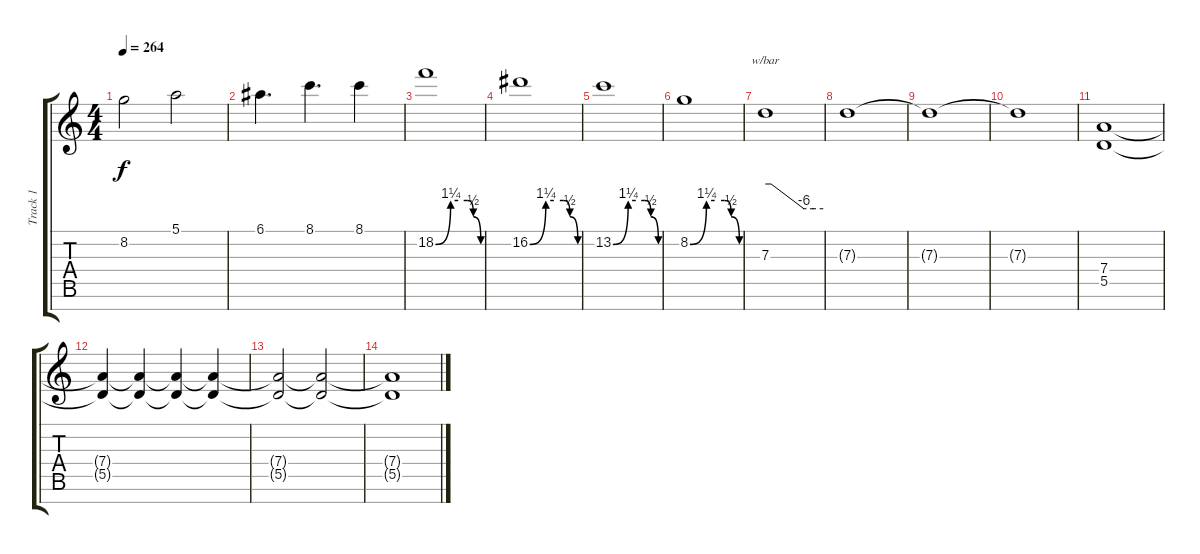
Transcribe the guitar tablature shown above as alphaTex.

\track ("Track 1" "Track 1") {instrument distortionguitar}
\staff {score tabs}
\tuning (E4 B3 G3 D3 A2 E2 B1) {hide}
\ts (4 4)
\tempo 264
\clef g2
\ks c
8.2.2{dy f} 5.1.2 |
6.1.4{d} 8.1.4{d} 8.1.4 |
18.2{be (custom 0 0 20 5 30 5 42 5 50 2 60 0)}.1 |
16.2{be (custom 0 0 20 5 30 5 42 5 50 2 60 0)}.1 |
13.2{be (custom 0 0 20 5 30 5 42 5 50 2 60 0)}.1 |
8.2{be (custom 0 0 20 5 30 5 42 5 50 2 60 0)}.1 |
7.3.1{tbe (custom default 0 0 6 0 40 -24 50 -24 60 -24)} |
7.3{t}.1 |
7.3{t}.1 |
7.3{t}.1 |
(7.4 5.5).1 |
(7.4{t} 5.5{t}).4 (7.4{t} 5.5{t}).4{volume 14} (7.4{t} 5.5{t}).4{volume 13} (7.4{t} 5.5{t}).4{volume 11} |
(7.4{t} 5.5{t}).2{volume 9} (7.4{t} 5.5{t}).2{volume 7} |
(7.4{t} 5.5{t}).1{volume 5}
